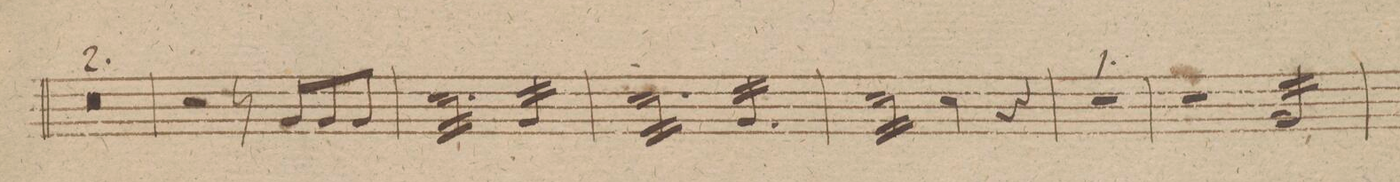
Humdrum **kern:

**kern	**dynam
*I"Tympano. E. A. H.	*
*clefF4	*
*k[f#c#g#d#]	*
*met(c)	*
*M4/4	*
1r	.
=69	=69
1r	.
=70	=70
2r	.
8r	.
8BB/L	.
8BB/	.
8BB/J	.
=71	=71
*tremolo	*
16E\LL	.
16E\	.
16E\	.
16E\	.
16E\	.
16E\	.
16E\	.
16E\	.
16E\	.
16E\	.
16E\	.
16E\JJ	.
16BB/LL	.
16BB/	.
16BB/	.
16BB/JJ	.
=72	=72
16E\LL	.
16E\	.
16E\	.
16E\	.
16E\	.
16E\	.
16E\	.
16E\	.
16E\	.
16E\	.
16E\	.
16E\JJ	.
16BB/LL	.
16BB/	.
16BB/	.
16BB/JJ	.
=73	=73
16E\LL	.
16E\	.
16E\	.
16E\	.
16E\	.
16E\	.
16E\	.
16E\JJ	.
*Xtremolo	*
4E\	.
4r	.
=74	=74
1r	.
=75	=75
2r	.
*tremolo	*
16BB/LL	.
16BB/	.
16BB/	.
16BB/	.
16BB/	.
16BB/	.
16BB/	.
16BB/JJ	.
=76	=76
*-	*-
